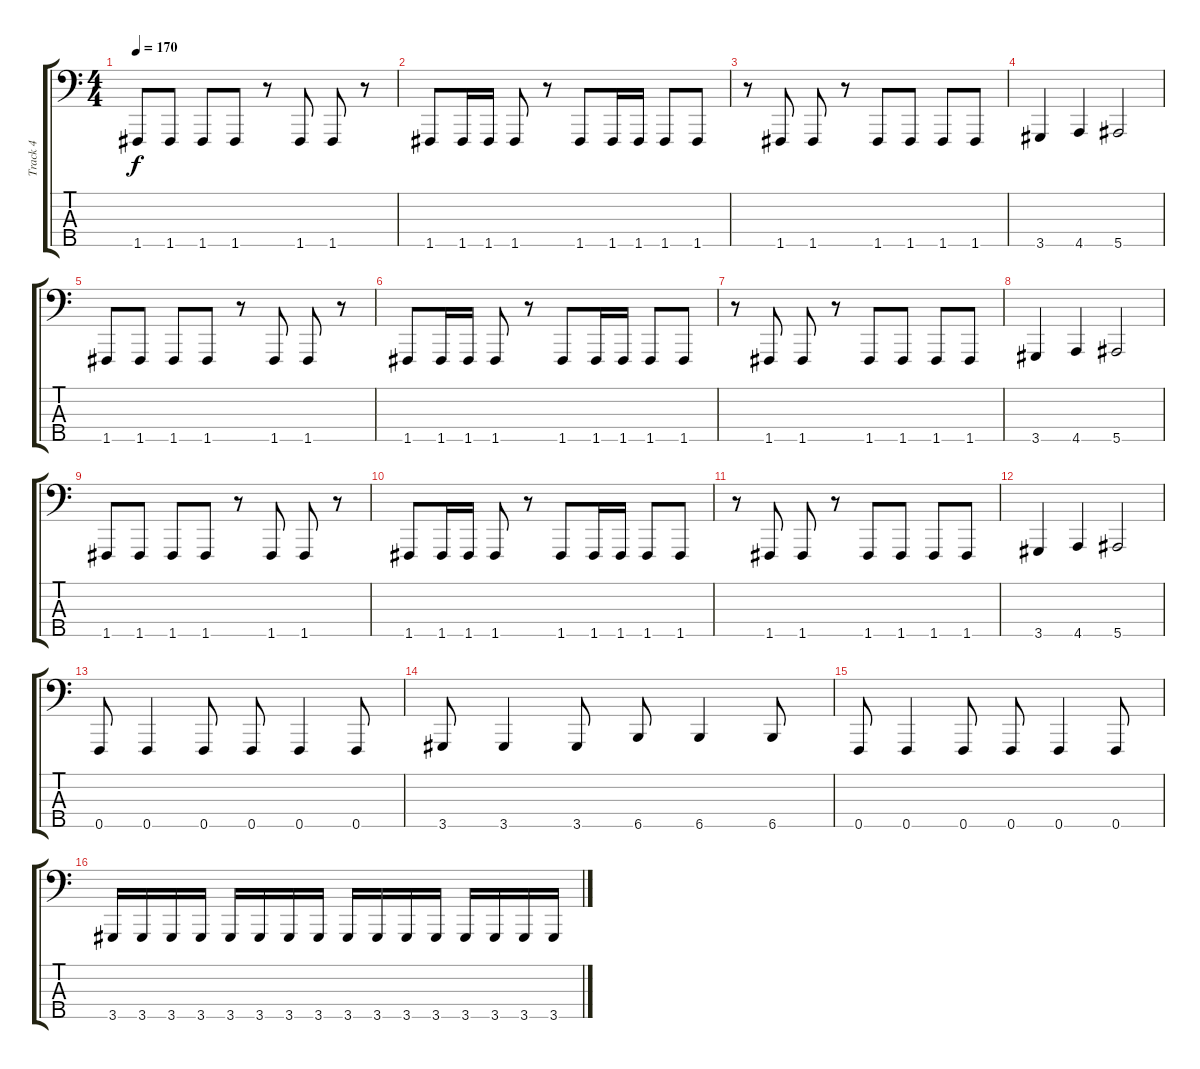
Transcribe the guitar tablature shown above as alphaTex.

\track ("Track 4" "Track 4") {instrument electricbasspick}
\staff {score tabs}
\tuning (Eb2 Bb1 F1 C1 F0) {hide}
\ts (4 4)
\tempo 170
\clef f4
\ks c
1.5.8{dy f} 1.5.8 1.5.8 1.5.8 r.8 1.5.8 1.5.8 r.8 |
1.5.8 1.5.16 1.5.16 1.5.8 r.8 1.5.8 1.5.16 1.5.16 1.5.8 1.5.8 |
r.8 1.5.8 1.5.8 r.8 1.5.8 1.5.8 1.5.8 1.5.8 |
3.5.4 4.5.4 5.5.2 |
1.5.8 1.5.8 1.5.8 1.5.8 r.8 1.5.8 1.5.8 r.8 |
1.5.8 1.5.16 1.5.16 1.5.8 r.8 1.5.8 1.5.16 1.5.16 1.5.8 1.5.8 |
r.8 1.5.8 1.5.8 r.8 1.5.8 1.5.8 1.5.8 1.5.8 |
3.5.4 4.5.4 5.5.2 |
1.5.8 1.5.8 1.5.8 1.5.8 r.8 1.5.8 1.5.8 r.8 |
1.5.8 1.5.16 1.5.16 1.5.8 r.8 1.5.8 1.5.16 1.5.16 1.5.8 1.5.8 |
r.8 1.5.8 1.5.8 r.8 1.5.8 1.5.8 1.5.8 1.5.8 |
3.5.4 4.5.4 5.5.2 |
0.5.8 0.5.4 0.5.8 0.5.8 0.5.4 0.5.8 |
3.5.8 3.5.4 3.5.8 6.5.8 6.5.4 6.5.8 |
0.5.8 0.5.4 0.5.8 0.5.8 0.5.4 0.5.8 |
3.5.16 3.5.16 3.5.16 3.5.16 3.5.16 3.5.16 3.5.16 3.5.16 3.5.16 3.5.16 3.5.16 3.5.16 3.5.16 3.5.16 3.5.16 3.5.16
